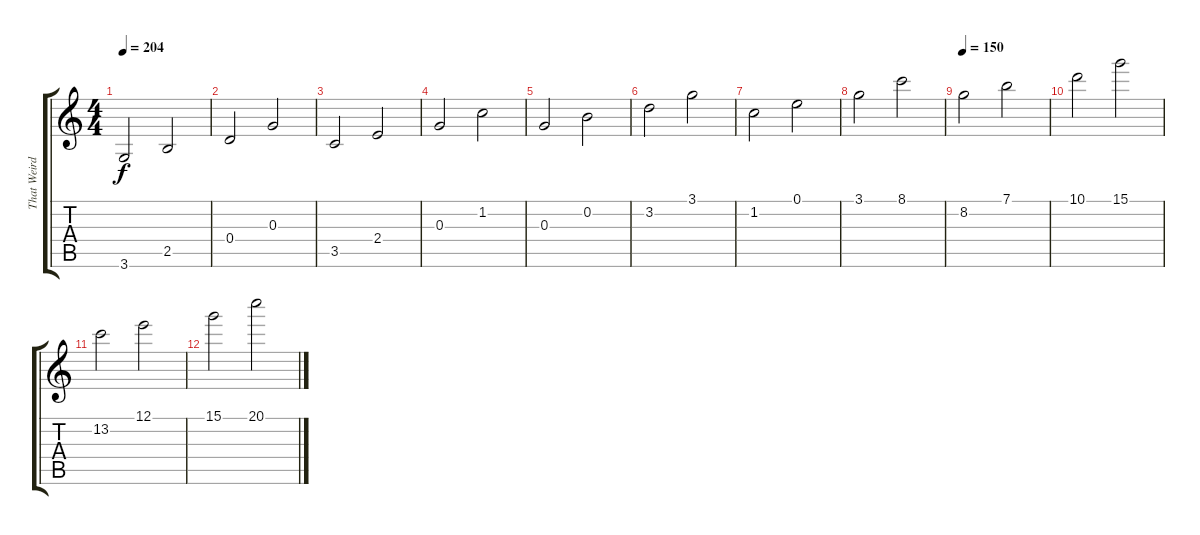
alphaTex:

\track ("That Weird Guitar Thingy That I Can't Qu" "That Weird") {instrument overdrivenguitar}
\staff {score tabs}
\tuning (E4 B3 G3 D3 A2 E2) {hide}
\ts (4 4)
\tempo 204
\clef g2
\ks c
3.6.2{dy f} 2.5.2 |
0.4.2 0.3.2 |
3.5.2 2.4.2 |
0.3.2 1.2.2 |
0.3.2 0.2.2 |
3.2.2 3.1.2 |
1.2.2 0.1.2 |
3.1.2 8.1.2 |
\tempo 150
8.2.2 7.1.2 |
10.1.2 15.1.2 |
13.2.2 12.1.2 |
15.1.2 20.1.2
